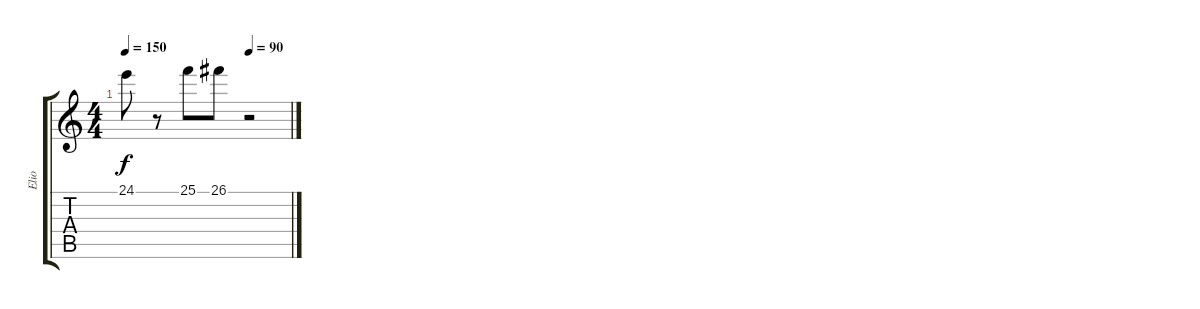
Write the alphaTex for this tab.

\track ("Elio" "Elio") {instrument rockorgan}
\staff {score tabs}
\tuning (E4 B3 G3 D3 A2 E2) {hide}
\ts (4 4)
\tempo 150
\tempo (90 0.75)
\clef g2
\ks c
24.1.8{dy f} r.8 25.1.8 26.1.8 r.2
